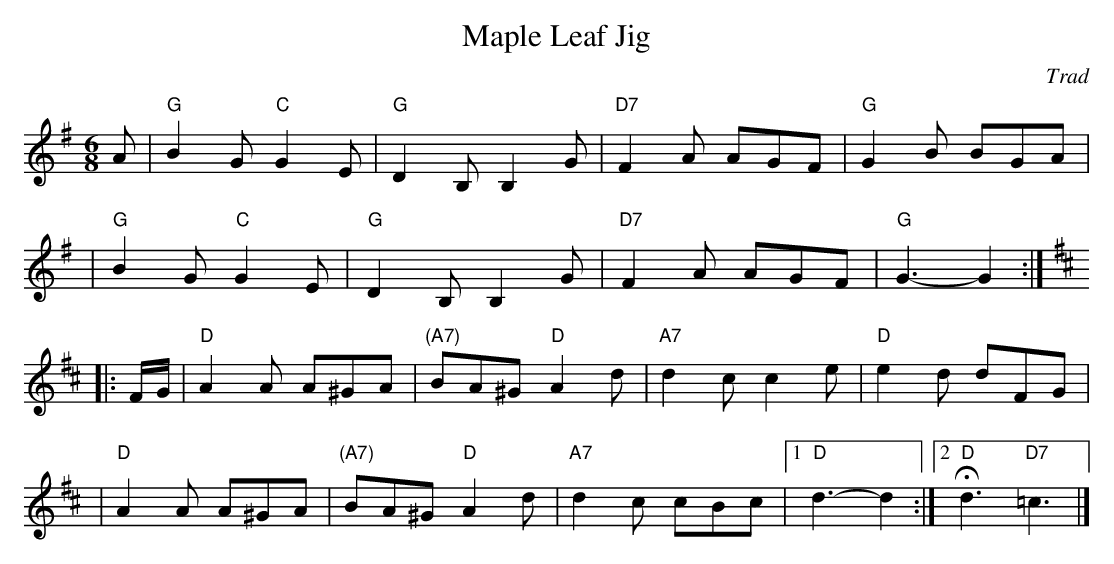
X:1
T: Maple Leaf Jig
C: Trad
M: 6/8
L: 1/8
K: G
A \
| "G"B2G "C"G2E | "G"D2B, B,2G | "D7"F2A AGF | "G"G2B BGA |
| "G"B2G "C"G2E | "G"D2B, B,2G | "D7"F2A AGF | "G"G3- G2 :|
K: D
|: F/G/ \
| "D"A2A A^GA | "(A7)"BA^G "D"A2d | "A7"d2c c2e | "D"e2d dFG |
| "D"A2A A^GA | "(A7)"BA^G "D"A2d | "A7"d2c cBc |1 "D"d3- d2 :|2 "D"Hd3 "D7"=c3 |]
